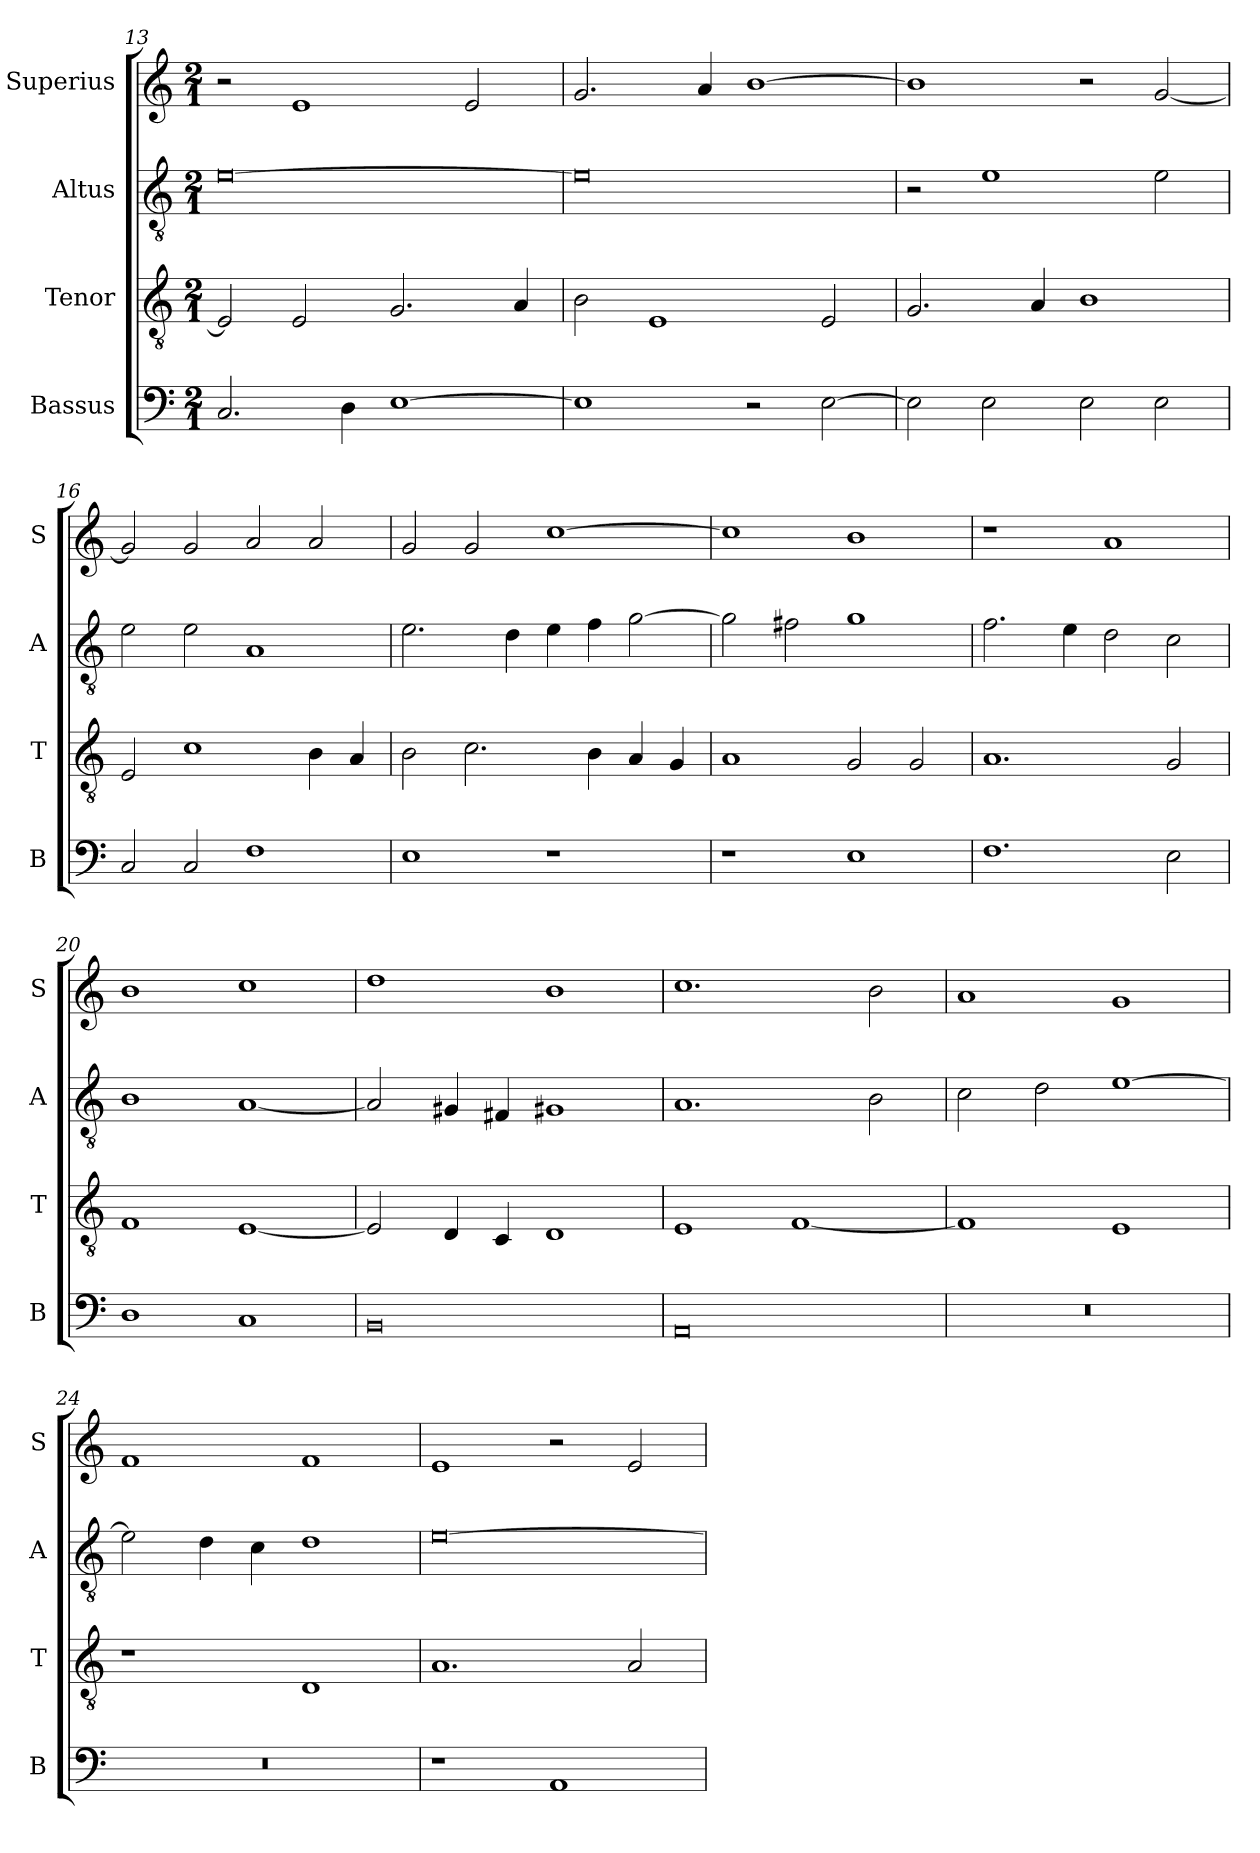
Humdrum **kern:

**kern	**kern	**kern	**kern
*part4	*part3	*part2	*part1
*staff4	*staff3	*staff2	*staff1
*I"Bassus	*I"Tenor	*I"Altus	*I"Superius
*I'B	*I'T	*I'A	*I'S
*clefF4	*clefGv2	*clefGv2	*clefG2
*k[]	*k[]	*k[]	*k[]
*C:	*C:	*C:	*C:
*M2/1	*M2/1	*M2/1	*M2/1
=13	=13	=13	=13
2.C	2E]	[0e	2r
.	2E	.	1e
4D	.	.	.
[1E	2.G	.	.
.	.	.	2e
.	4A	.	.
=14	=14	=14	=14
1E]	2B	0e]	2.g
.	1E	.	.
.	.	.	4a
2r	.	.	[1b
[2E	2E	.	.
=15	=15	=15	=15
2E]	2.G	2r	1b]
2E	.	1e	.
.	4A	.	.
2E	1B	.	2r
2E	.	2e	[2g
=16	=16	=16	=16
2C	2E	2e	2g]
2C	1c	2e	2g
1F	.	1A	2a
.	4B	.	2a
.	4A	.	.
=17	=17	=17	=17
1E	2B	2.e	2g
.	2.c	.	2g
.	.	4d	.
1r	.	4e	[1cc
.	4B	4f	.
.	4A	[2g	.
.	4G	.	.
=18	=18	=18	=18
1r	1A	2g]	1cc]
.	.	2f#X	.
1E	2G	1g	1b
.	2G	.	.
=19	=19	=19	=19
1.F	1.A	2.f	1r
.	.	4e	.
.	.	2d	1a
2E	2G	2c	.
=20	=20	=20	=20
1D	1F	1B	1b
1C	[1E	[1A	1cc
=21	=21	=21	=21
0BB	2E]	2A]	1dd
.	4D	4G#X	.
.	4C	4F#X	.
.	1D	1G#X	1b
=22	=22	=22	=22
0AA	1E	1.A	1.cc
.	[1F	.	.
.	.	2B	2b
=23	=23	=23	=23
0r	1F]	2c	1a
.	.	2d	.
.	1E	[1e	1g
=24	=24	=24	=24
0r	1r	2e]	1f
.	.	4d	.
.	.	4c	.
.	1D	1d	1f
=25	=25	=25	=25
1r	1.A	[0e	1e
1AA	.	.	2r
.	2A	.	2e
=	=	=	=
*-	*-	*-	*-
